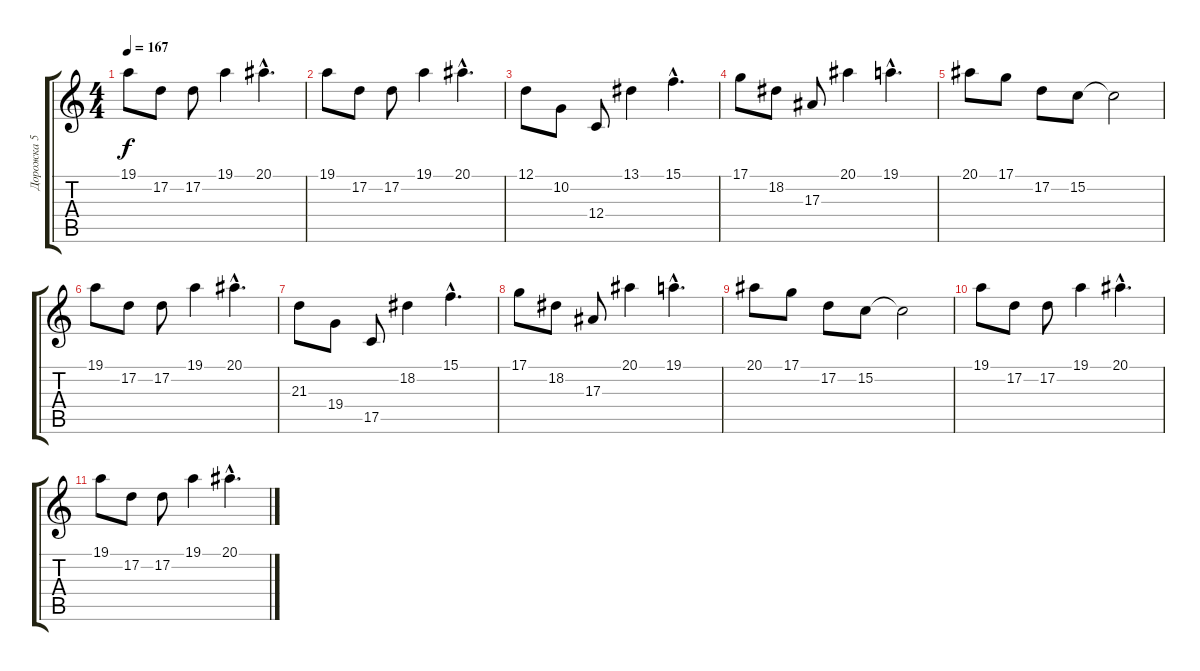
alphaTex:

\track ("Дорожка 5" "Дорожка 5") {instrument pizzicatostrings}
\staff {score tabs}
\tuning (D4 A3 F3 C3 G2 D2) {hide}
\ts (4 4)
\tempo 167
\clef g2
\ks c
19.1.8{dy f} 17.2.8 17.2.8 19.1.4 20.1{hac}.4{d} |
19.1.8 17.2.8 17.2.8 19.1.4 20.1{hac}.4{d} |
12.1.8 10.2.8 12.4.8 13.1.4 15.1{hac}.4{d} |
17.1.8 18.2.8 17.3.8 20.1.4 19.1{hac}.4{d} |
20.1.8 17.1.8 17.2.8 15.2.8 15.2{t}.2 |
19.1.8 17.2.8 17.2.8 19.1.4 20.1{hac}.4{d} |
21.3.8 19.4.8 17.5.8 18.2.4 15.1{hac}.4{d} |
17.1.8 18.2.8 17.3.8 20.1.4 19.1{hac}.4{d} |
20.1.8 17.1.8 17.2.8 15.2.8 15.2{t}.2 |
19.1.8 17.2.8 17.2.8 19.1.4 20.1{hac}.4{d} |
19.1.8 17.2.8 17.2.8 19.1.4 20.1{hac}.4{d}
